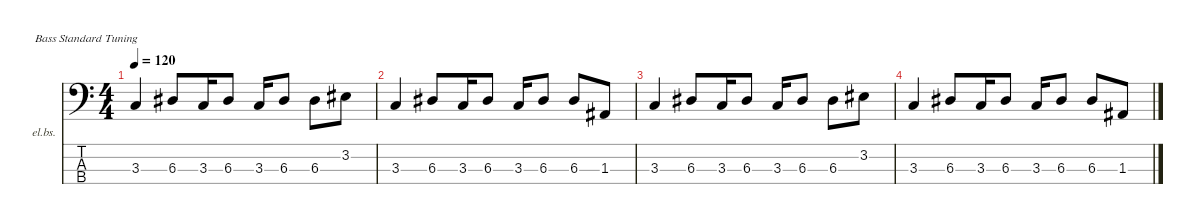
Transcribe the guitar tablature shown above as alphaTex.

\defaultSystemsLayout 4
\hideDynamics
\bracketExtendMode nobrackets
\firstSystemTrackNameOrientation horizontal
\otherSystemsTrackNameOrientation horizontal
\track ("Electric Bass" "el.bs.") {instrument electricbassfinger}
\staff {score tabs}
\tuning (G2 D2 A1 E1)
\ts (4 4)
\beaming (8 2 2 2 2)
\tempo 120
\clef f4
\ks c
3.3.4{dy mf instrument electricbassfinger} 6.3{acc #}.8 3.3.16 6.3{acc #}.8 3.3.16 6.3{acc #}.8 6.3{acc #}.8 3.2{acc #}.8 |
3.3.4 6.3{acc #}.8 3.3.16 6.3{acc #}.8 3.3.16 6.3{acc #}.8 6.3{acc #}.8 1.3{acc #}.8 |
3.3.4 6.3{acc #}.8 3.3.16 6.3{acc #}.8 3.3.16 6.3{acc #}.8 6.3{acc #}.8 3.2{acc #}.8 |
3.3.4 6.3{acc #}.8 3.3.16 6.3{acc #}.8 3.3.16 6.3{acc #}.8 6.3{acc #}.8 1.3{acc #}.8
